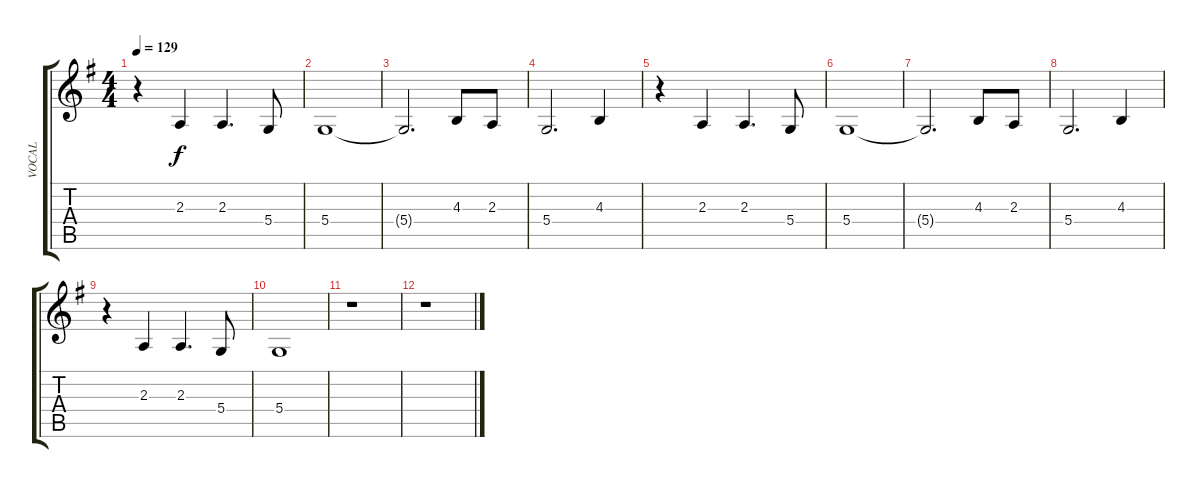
\track ("VOCAL" "VOCAL") {instrument electricgrandpiano}
\staff {score tabs}
\tuning (E4 B3 G3 D3 A2 E2) {hide}
\ts (4 4)
\tempo 129
\clef g2
\ks g
r.4{dy f} 2.3.4 2.3.4{d} 5.4.8 |
5.4.1 |
5.4{t}.2{d} 4.3.8 2.3.8 |
5.4.2{d} 4.3.4 |
r.4 2.3.4 2.3.4{d} 5.4.8 |
5.4.1 |
5.4{t}.2{d} 4.3.8 2.3.8 |
5.4.2{d} 4.3.4 |
r.4 2.3.4 2.3.4{d} 5.4.8 |
5.4.1 |
r.1 |
r.1
